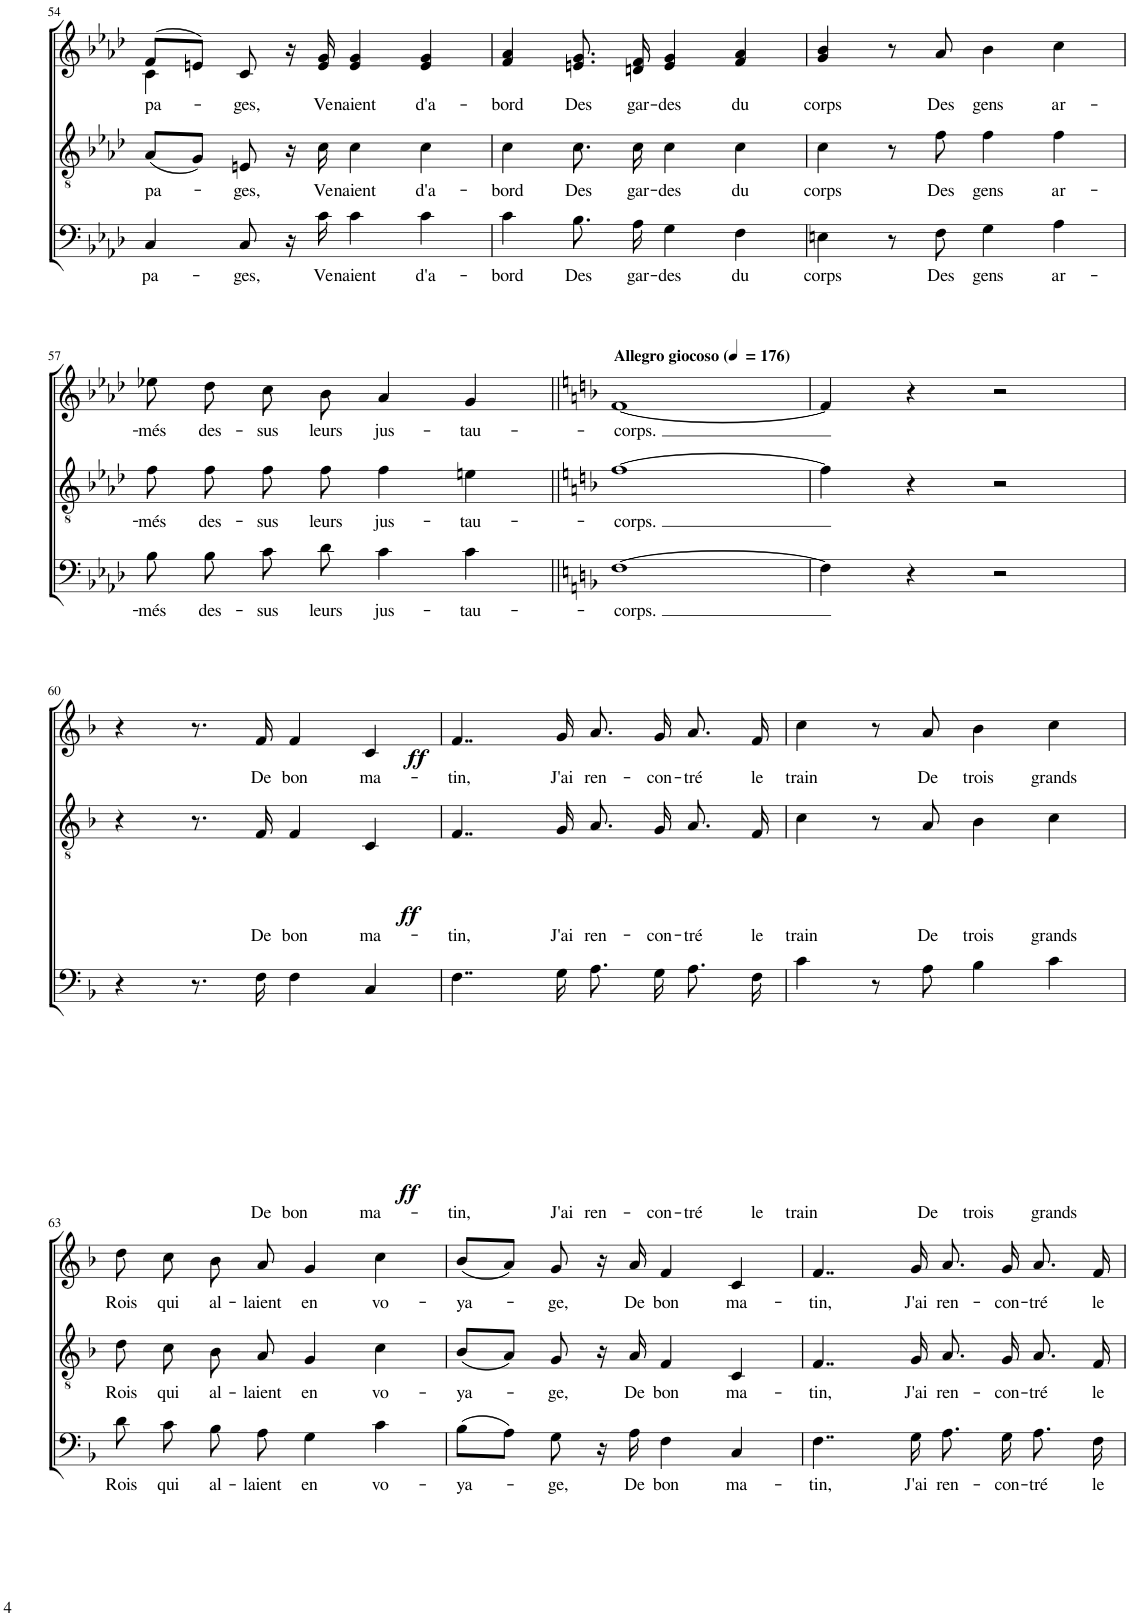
**kern	**text	**dynam	**kern	**text	**dynam	**kern	**text	**dynam
*part3	*part3	*part3	*part2	*part2	*part2	*part1	*part1	*part1
*staff3	*staff3	*staff3	*staff2	*staff2	*staff2	*staff1	*staff1	*staff1
*I"BASSES	*	*	*I"TENORS	*	*	*I"DESSUS	*	*
!!LO:PB:g=z
*clefF4	*	*	*clefGv2	*	*	*clefG2	*	*
*k[b-e-a-d-]	*	*	*k[b-e-a-d-]	*	*	*k[b-e-a-d-]	*	*
*M4/4	*	*	*M4/4	*	*	*M4/4	*	*
*met(c)	*	*	*met(c)	*	*	*met(c)	*	*
=54	=54	=54	=54	=54	=54	=54	=54	=54
!	!LO:LY:b	!	!	!LO:LY:b	!	!	!LO:LY:b	!
*	*	*	*	*	*	*^	*	*
4C/	pa-	.	(8A-/L	pa-	.	(8f/L	4c\	pa-	.
.	.	.	8G/J)	.	.	8en/J)	.	.	.
!	!LO:LY:b	!	!	!LO:LY:b	!	!	!	!LO:LY:b	!
8C/	-ges,	.	8En/	-ges,	.	8c/	2.ryy	-ges,	.
16r	.	.	16r	.	.	16r	.	.	.
!	!LO:LY:b	!	!	!LO:LY:b	!	!	!	!LO:LY:b	!
16c\	Ve-	.	16c\	Ve-	.	16e/ 16g/	.	Ve-	.
!	!LO:LY:b	!	!	!LO:LY:b	!	!	!	!LO:LY:b	!
4c\	-naient	.	4c\	-naient	.	4e/ 4g/	.	-naient	.
!	!LO:LY:b	!	!	!LO:LY:b	!	!	!	!LO:LY:b	!
4c\	d'a-	.	4c\	d'a-	.	4e/ 4g/	.	d'a-	.
*	*	*	*	*	*	*v	*v	*	*
=55	=55	=55	=55	=55	=55	=55	=55	=55
!	!LO:LY:b	!	!	!LO:LY:b	!	!	!LO:LY:b	!
4c\	-bord	.	4c\	-bord	.	4f/ 4a-/	-bord	.
!	!LO:LY:b	!	!	!LO:LY:b	!	!	!LO:LY:b	!
8.B-\	Des	.	8.c\	Des	.	8.en/ 8.g/	Des	.
!	!LO:LY:b	!	!	!LO:LY:b	!	!	!LO:LY:b	!
16A-\	gar-	.	16c\	gar-	.	16dn/ 16f/	gar-	.
!	!LO:LY:b	!	!	!LO:LY:b	!	!	!LO:LY:b	!
4G\	-des	.	4c\	-des	.	4e/ 4g/	-des	.
!	!LO:LY:b	!	!	!LO:LY:b	!	!	!LO:LY:b	!
4F\	du	.	4c\	du	.	4f/ 4a-/	du	.
=56	=56	=56	=56	=56	=56	=56	=56	=56
!	!LO:LY:b	!	!	!LO:LY:b	!	!	!LO:LY:b	!
4En\	corps	.	4c\	corps	.	4g/ 4b-/	corps	.
8r	.	.	8r	.	.	8r	.	.
!	!LO:LY:b	!	!	!LO:LY:b	!	!	!LO:LY:b	!
8F\	Des	.	8f\	Des	.	8a-/	Des	.
!	!LO:LY:b	!	!	!LO:LY:b	!	!	!LO:LY:b	!
4G\	gens	.	4f\	gens	.	4b-\	gens	.
!	!LO:LY:b	!	!	!LO:LY:b	!	!	!LO:LY:b	!
4A-\	ar-	.	4f\	ar-	.	4cc\	ar-	.
!!LO:LB:g=z
=57	=57	=57	=57	=57	=57	=57	=57	=57
!	!LO:LY:b	!	!	!LO:LY:b	!	!	!LO:LY:b	!
8B-\	-més	.	8f\	-més	.	8ee-X\	-més	.
!	!LO:LY:b	!	!	!LO:LY:b	!	!	!LO:LY:b	!
8B-\	des-	.	8f\	des-	.	8dd-\	des-	.
!	!LO:LY:b	!	!	!LO:LY:b	!	!	!LO:LY:b	!
8c\	-sus	.	8f\	-sus	.	8cc\	-sus	.
!	!LO:LY:b	!	!	!LO:LY:b	!	!	!LO:LY:b	!
8d-\	leurs	.	8f\	leurs	.	8b-\	leurs	.
!	!LO:LY:b	!	!	!LO:LY:b	!	!	!LO:LY:b	!
4c\	jus-	.	4f\	jus-	.	4a-/	jus-	.
!	!LO:LY:b	!	!	!LO:LY:b	!	!	!LO:LY:b	!
4c\	-tau-	.	4en\	-tau-	.	4g/	-tau-	.
=58||	=58||	=58||	=58||	=58||	=58||	=58||	=58||	=58||
*k[b-]	*	*	*k[b-]	*	*	*k[b-]	*	*
*	*	*	*	*	*	*MM176	*	*
!	!	!	!	!	!	!LO:TX:a:B:t=Allegro giocoso	!	!
!	!LO:LY:b	!	!	!LO:LY:b	!	!	!LO:LY:b	!
[1F	-corps.	.	[1f	-corps.	.	[1f	-corps.	.
=59	=59	=59	=59	=59	=59	=59	=59	=59
4F\]	.	.	4f\]	.	.	4f/]	.	.
4r	.	.	4r	.	.	4r	.	.
2r	.	.	2r	.	.	2r	.	.
!!LO:LB:g=z
=60	=60	=60	=60	=60	=60	=60	=60	=60
4r	.	.	4r	.	.	4r	.	.
8.r	.	.	8.r	.	.	8.r	.	.
!	!LO:LY:b	!LO:DY:b	!	!LO:LY:b	!LO:DY:b	!	!LO:LY:b	!LO:DY:b
16F\	De	ff	16F/	De	ff	16f/	De	ff
!	!LO:LY:b	!	!	!LO:LY:b	!	!	!LO:LY:b	!
4F\	bon	.	4F/	bon	.	4f/	bon	.
!	!LO:LY:b	!	!	!LO:LY:b	!	!	!LO:LY:b	!
4C/	ma-	.	4C/	ma-	.	4c/	ma-	.
=61	=61	=61	=61	=61	=61	=61	=61	=61
!	!LO:LY:b	!	!	!LO:LY:b	!	!	!LO:LY:b	!
4..F\	-tin,	.	4..F/	-tin,	.	4..f/	-tin,	.
!	!LO:LY:b	!	!	!LO:LY:b	!	!	!LO:LY:b	!
16G\	J'ai	.	16G/	J'ai	.	16g/	J'ai	.
!	!LO:LY:b	!	!	!LO:LY:b	!	!	!LO:LY:b	!
8.A\	ren-	.	8.A/	ren-	.	8.a/	ren-	.
!	!LO:LY:b	!	!	!LO:LY:b	!	!	!LO:LY:b	!
16G\	-con-	.	16G/	-con-	.	16g/	-con-	.
!	!LO:LY:b	!	!	!LO:LY:b	!	!	!LO:LY:b	!
8.A\	-tré	.	8.A/	-tré	.	8.a/	-tré	.
!	!LO:LY:b	!	!	!LO:LY:b	!	!	!LO:LY:b	!
16F\	le	.	16F/	le	.	16f/	le	.
=62	=62	=62	=62	=62	=62	=62	=62	=62
!	!LO:LY:b	!	!	!LO:LY:b	!	!	!LO:LY:b	!
4c\	train	.	4c\	train	.	4cc\	train	.
8r	.	.	8r	.	.	8r	.	.
!	!LO:LY:b	!	!	!LO:LY:b	!	!	!LO:LY:b	!
8A\	De	.	8A/	De	.	8a/	De	.
!	!LO:LY:b	!	!	!LO:LY:b	!	!	!LO:LY:b	!
4B-\	trois	.	4B-\	trois	.	4b-\	trois	.
!	!LO:LY:b	!	!	!LO:LY:b	!	!	!LO:LY:b	!
4c\	grands	.	4c\	grands	.	4cc\	grands	.
!!LO:LB:g=z
=63	=63	=63	=63	=63	=63	=63	=63	=63
!	!LO:LY:b	!	!	!LO:LY:b	!	!	!LO:LY:b	!
8d\	Rois	.	8d\	Rois	.	8dd\	Rois	.
!	!LO:LY:b	!	!	!LO:LY:b	!	!	!LO:LY:b	!
8c\	qui	.	8c\	qui	.	8cc\	qui	.
!	!LO:LY:b	!	!	!LO:LY:b	!	!	!LO:LY:b	!
8B-\	al-	.	8B-\	al-	.	8b-\	al-	.
!	!LO:LY:b	!	!	!LO:LY:b	!	!	!LO:LY:b	!
8A\	-laient	.	8A/	-laient	.	8a/	-laient	.
!	!LO:LY:b	!	!	!LO:LY:b	!	!	!LO:LY:b	!
4G\	en	.	4G/	en	.	4g/	en	.
!	!LO:LY:b	!	!	!LO:LY:b	!	!	!LO:LY:b	!
4c\	vo-	.	4c\	vo-	.	4cc\	vo-	.
=64	=64	=64	=64	=64	=64	=64	=64	=64
!	!LO:LY:b	!	!	!LO:LY:b	!	!	!LO:LY:b	!
(8B-\L	-ya-	.	(8B-/L	-ya-	.	(8b-/L	-ya-	.
8A\J)	.	.	8A/J)	.	.	8a/J)	.	.
!	!LO:LY:b	!	!	!LO:LY:b	!	!	!LO:LY:b	!
8G\	-ge,	.	8G/	-ge,	.	8g/	-ge,	.
16r	.	.	16r	.	.	16r	.	.
!	!LO:LY:b	!	!	!LO:LY:b	!	!	!LO:LY:b	!
16A\	De	.	16A/	De	.	16a/	De	.
!	!LO:LY:b	!	!	!LO:LY:b	!	!	!LO:LY:b	!
4F\	bon	.	4F/	bon	.	4f/	bon	.
!	!LO:LY:b	!	!	!LO:LY:b	!	!	!LO:LY:b	!
4C/	ma-	.	4C/	ma-	.	4c/	ma-	.
=65	=65	=65	=65	=65	=65	=65	=65	=65
!	!LO:LY:b	!	!	!LO:LY:b	!	!	!LO:LY:b	!
4..F\	-tin,	.	4..F/	-tin,	.	4..f/	-tin,	.
!	!LO:LY:b	!	!	!LO:LY:b	!	!	!LO:LY:b	!
16G\	J'ai	.	16G/	J'ai	.	16g/	J'ai	.
!	!LO:LY:b	!	!	!LO:LY:b	!	!	!LO:LY:b	!
8.A\	ren-	.	8.A/	ren-	.	8.a/	ren-	.
!	!LO:LY:b	!	!	!LO:LY:b	!	!	!LO:LY:b	!
16G\	-con-	.	16G/	-con-	.	16g/	-con-	.
!	!LO:LY:b	!	!	!LO:LY:b	!	!	!LO:LY:b	!
8.A\	-tré	.	8.A/	-tré	.	8.a/	-tré	.
!	!LO:LY:b	!	!	!LO:LY:b	!	!	!LO:LY:b	!
16F\	le	.	16F/	le	.	16f/	le	.
=	=	=	=	=	=	=	=	=
*-	*-	*-	*-	*-	*-	*-	*-	*-
